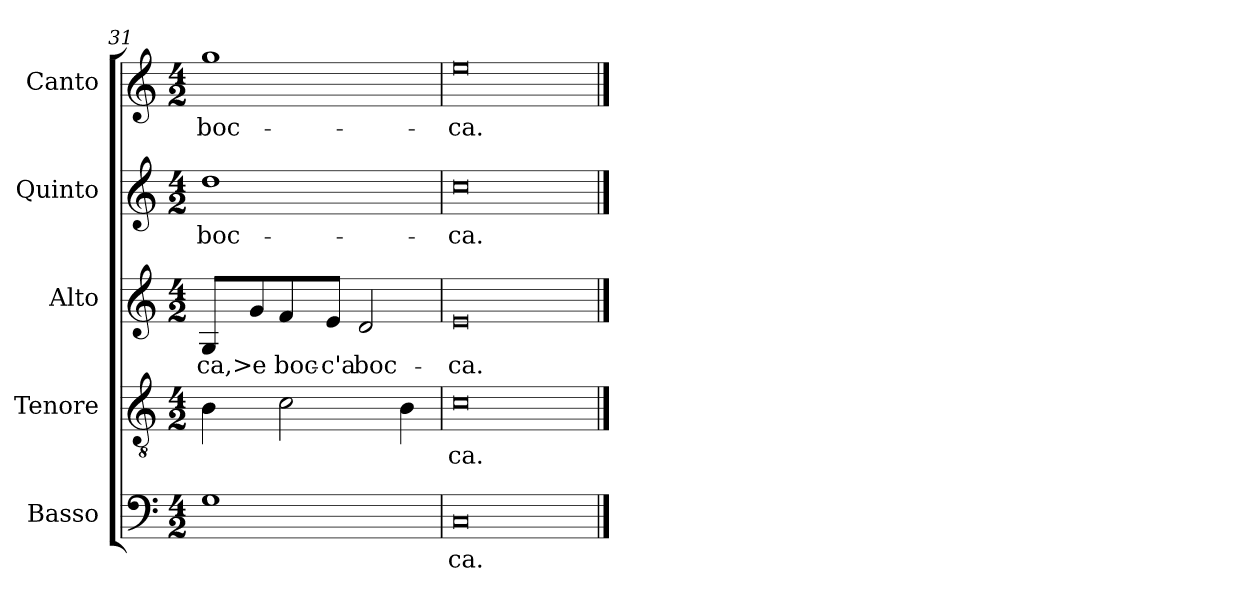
**kern	**text	**kern	**text	**kern	**text	**kern	**text	**kern	**text
*part5	*part5	*part4	*part4	*part3	*part3	*part2	*part2	*part1	*part1
*staff5	*staff5	*staff4	*staff4	*staff3	*staff3	*staff2	*staff2	*staff1	*staff1
*I"Basso	*	*I"Tenore	*	*I"Alto	*	*I"Quinto	*	*I"Canto	*
*I'B	*	*I'T	*	*I'A	*	*I'Q	*	*I'C	*
*clefF4	*	*clefGv2	*	*clefG2	*	*clefG2	*	*clefG2	*
*k[]	*	*k[]	*	*k[]	*	*k[]	*	*k[]	*
*M4/2	*	*M4/2	*	*M4/2	*	*M4/2	*	*M4/2	*
=31	=31	=31	=31	=31	=31	=31	=31	=31	=31
1G	.	4B	.	8GL	-ca,>	1dd	boc-	1gg	boc-
.	.	.	.	8g	e	.	.	.	.
.	.	2c	.	8f	boc-	.	.	.	.
.	.	.	.	8eJ	-c'a	.	.	.	.
.	.	.	.	2d	boc-	.	.	.	.
.	.	4B	.	.	.	.	.	.	.
=32	=32	=32	=32	=32	=32	=32	=32	=32	=32
0C	-ca.	0c	-ca.	0e	-ca.	0cc	-ca.	0ee	-ca.
==	==	==	==	==	==	==	==	==	==
*-	*-	*-	*-	*-	*-	*-	*-	*-	*-
